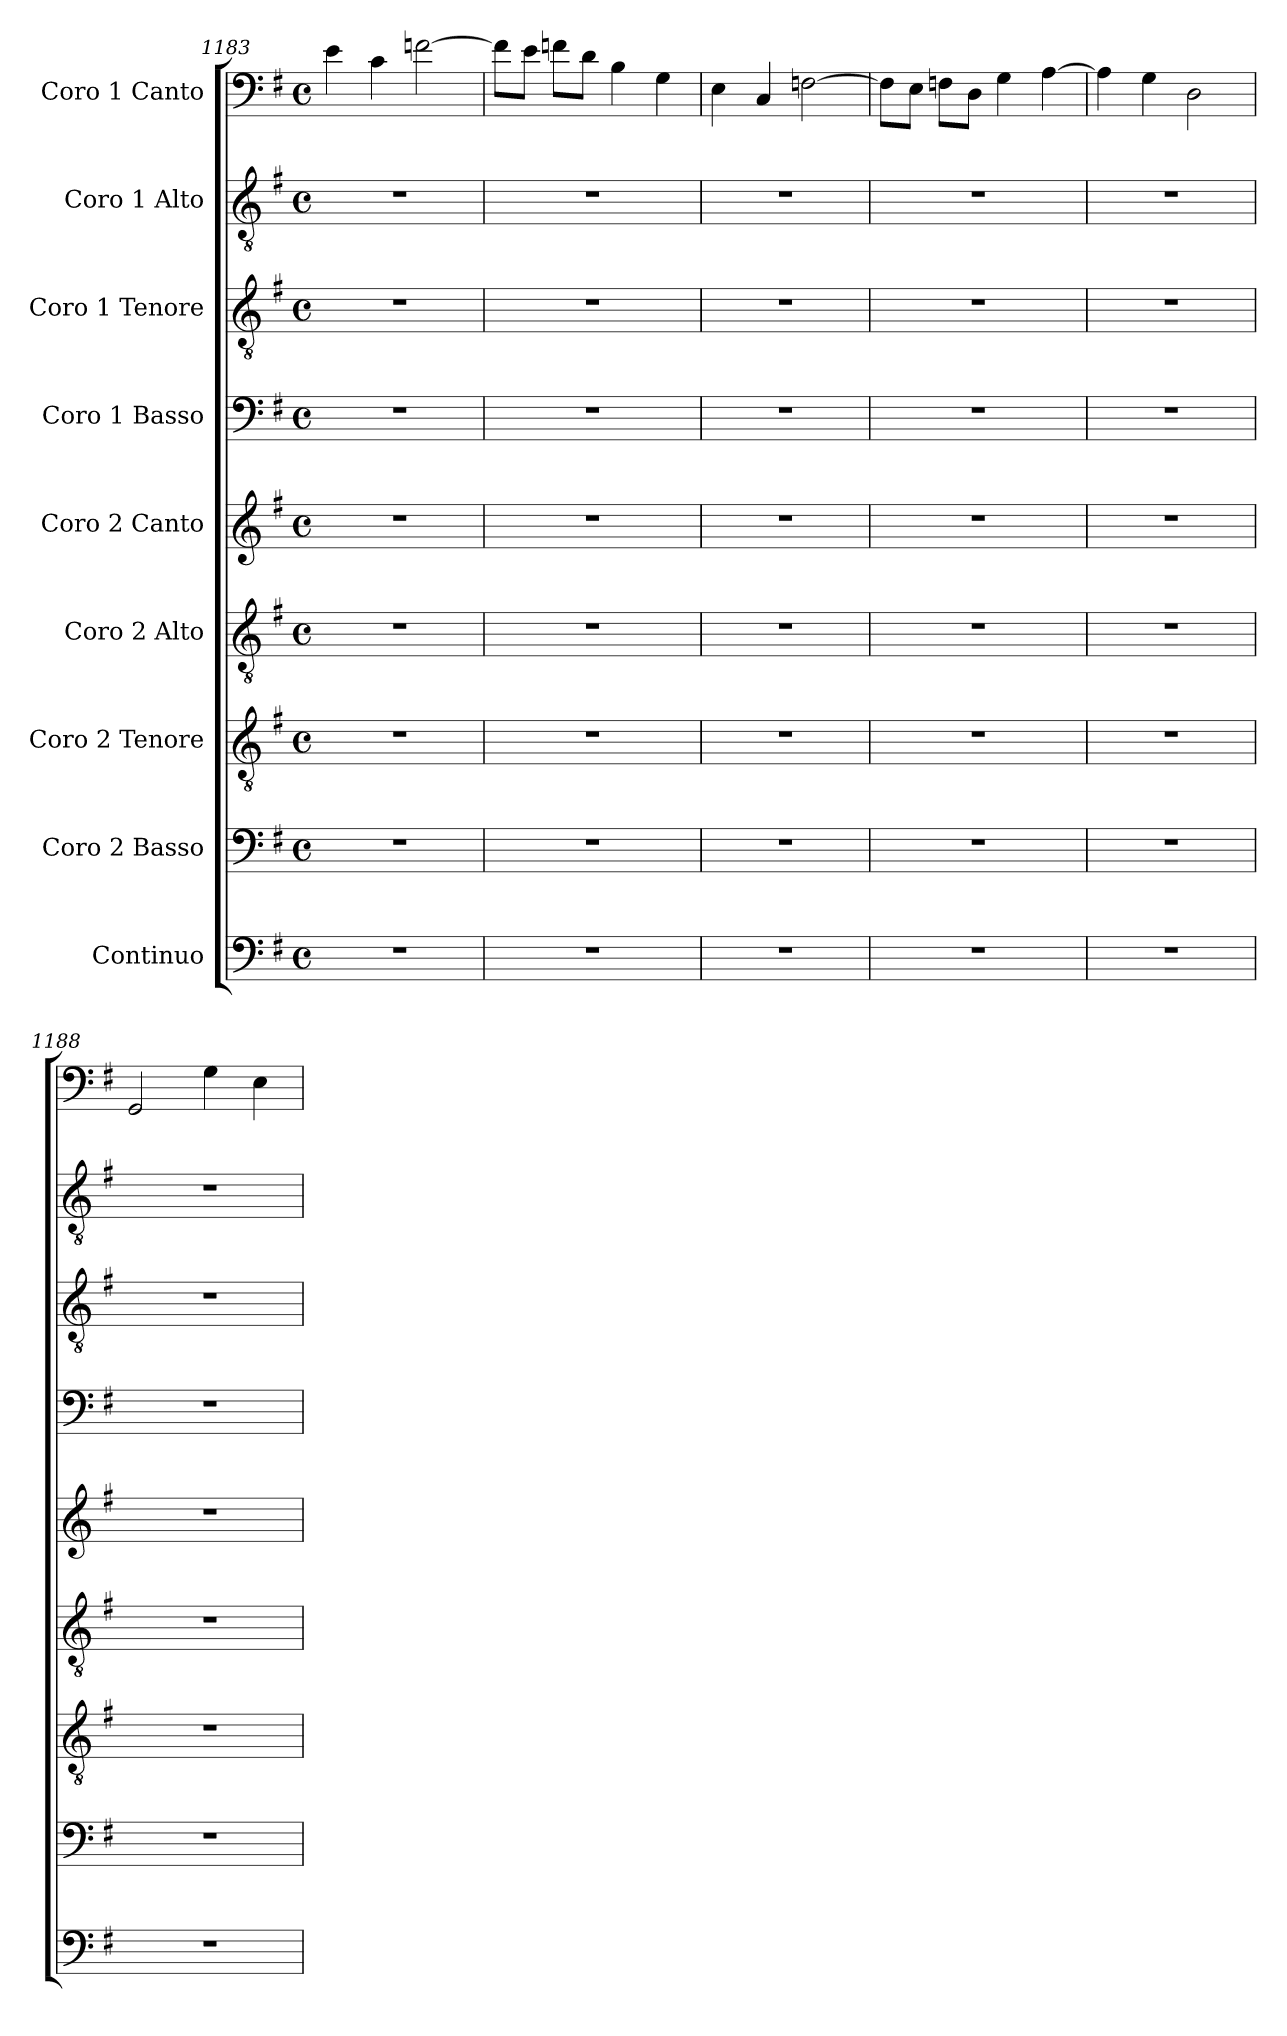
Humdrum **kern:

**kern	**kern	**kern	**kern	**kern	**kern	**kern	**kern	**kern
*part9	*part8	*part7	*part6	*part5	*part4	*part3	*part2	*part1
*staff9	*staff8	*staff7	*staff6	*staff5	*staff4	*staff3	*staff2	*staff1
*I"Continuo	*I"Coro 2  Basso	*I"Coro 2  Tenore	*I"Coro 2  Alto	*I"Coro 2  Canto	*I"Coro 1  Basso	*I"Coro 1  Tenore	*I"Coro 1  Alto	*I"Coro 1  Canto
*clefF4	*clefF4	*clefGv2	*clefGv2	*clefG2	*clefF4	*clefGv2	*clefGv2	*clefF4
*k[f#]	*k[f#]	*k[f#]	*k[f#]	*k[f#]	*k[f#]	*k[f#]	*k[f#]	*k[f#]
*G:	*G:	*G:	*G:	*G:	*G:	*G:	*G:	*G:
*M4/4	*M4/4	*M4/4	*M4/4	*M4/4	*M4/4	*M4/4	*M4/4	*M4/4
*met(c)	*met(c)	*met(c)	*met(c)	*met(c)	*met(c)	*met(c)	*met(c)	*met(c)
=1183	=1183	=1183	=1183	=1183	=1183	=1183	=1183	=1183
1r	1r	1r	1r	1r	1r	1r	1r	4e\
.	.	.	.	.	.	.	.	4c\
.	.	.	.	.	.	.	.	[>2fn\
=1184	=1184	=1184	=1184	=1184	=1184	=1184	=1184	=1184
1r	1r	1r	1r	1r	1r	1r	1r	8f\L]
.	.	.	.	.	.	.	.	8e\J
.	.	.	.	.	.	.	.	8fn\L
.	.	.	.	.	.	.	.	8d\J
.	.	.	.	.	.	.	.	4B\
.	.	.	.	.	.	.	.	4G\
=1185	=1185	=1185	=1185	=1185	=1185	=1185	=1185	=1185
1r	1r	1r	1r	1r	1r	1r	1r	4E\
.	.	.	.	.	.	.	.	4C/
.	.	.	.	.	.	.	.	[>2Fn\
=1186	=1186	=1186	=1186	=1186	=1186	=1186	=1186	=1186
1r	1r	1r	1r	1r	1r	1r	1r	8F\L]
.	.	.	.	.	.	.	.	8E\J
.	.	.	.	.	.	.	.	8Fn\L
.	.	.	.	.	.	.	.	8D\J
.	.	.	.	.	.	.	.	4G\
.	.	.	.	.	.	.	.	[>4A\
=1187	=1187	=1187	=1187	=1187	=1187	=1187	=1187	=1187
1r	1r	1r	1r	1r	1r	1r	1r	4A\]
.	.	.	.	.	.	.	.	4G\
.	.	.	.	.	.	.	.	2D\
!!LO:LB:g=z
=1188	=1188	=1188	=1188	=1188	=1188	=1188	=1188	=1188
1r	1r	1r	1r	1r	1r	1r	1r	2GG/
.	.	.	.	.	.	.	.	4G\
.	.	.	.	.	.	.	.	4E\
=	=	=	=	=	=	=	=	=
*-	*-	*-	*-	*-	*-	*-	*-	*-
